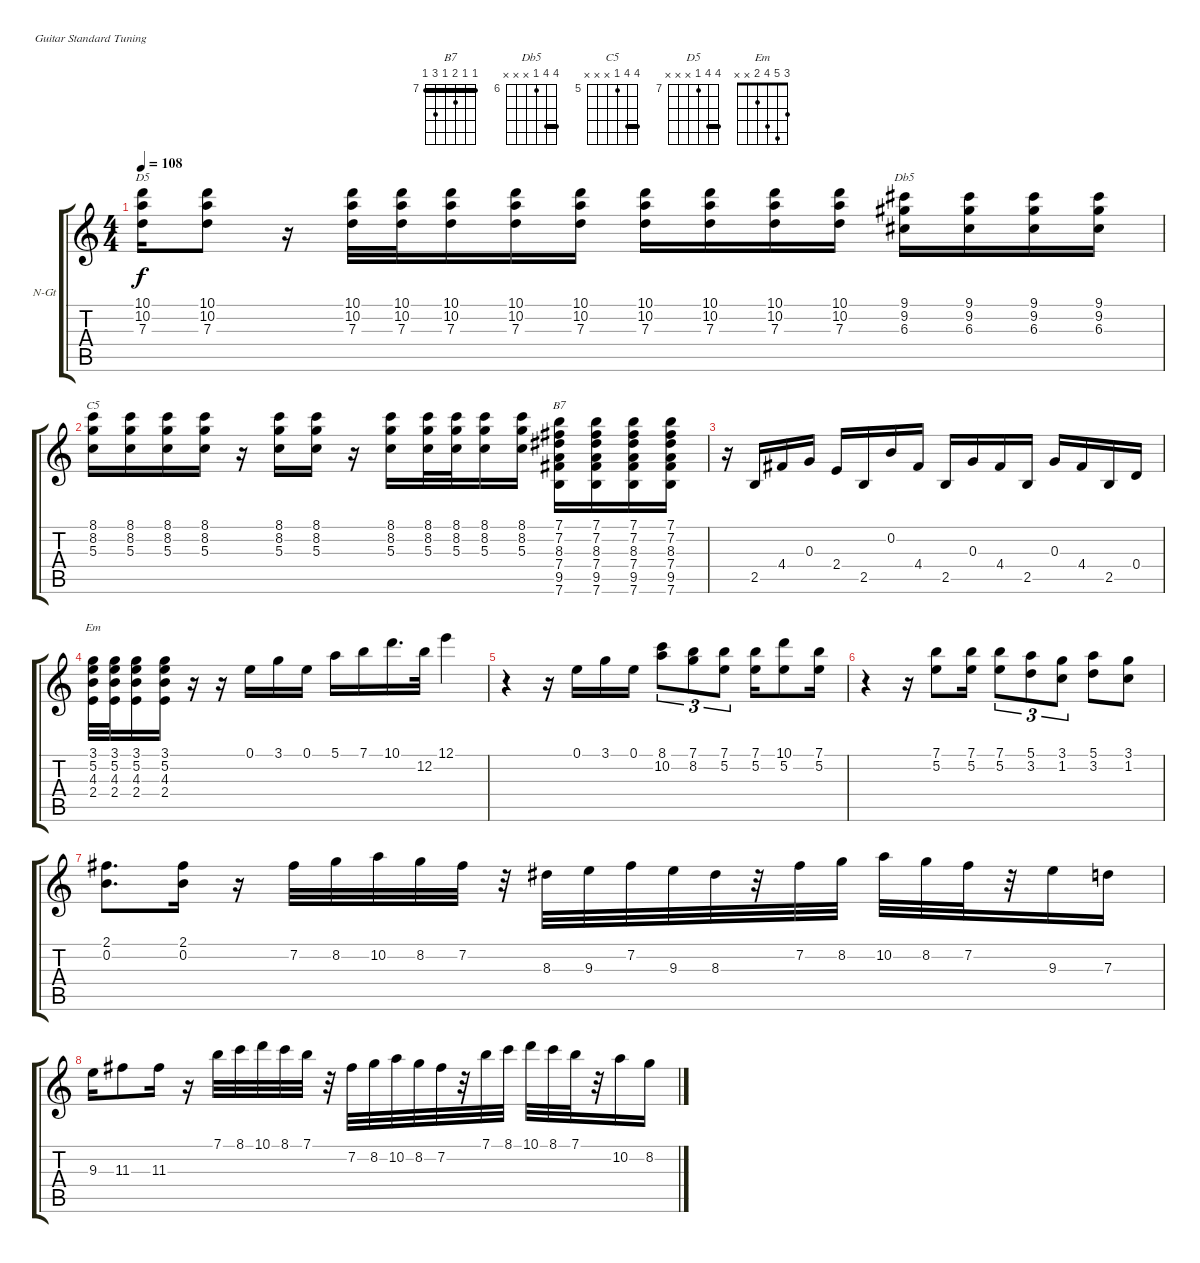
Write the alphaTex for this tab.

\bracketExtendMode groupsimilarinstruments
\firstSystemTrackNameOrientation horizontal
\otherSystemsTrackNameOrientation horizontal
\track ("Al Di Meola" "N-Gt") {instrument acousticguitarnylon}
\staff {score tabs}
\tuning (E4 B3 G3 D3 A2 E2)
\chord ("B7" 7 7 8 7 9 7) {firstfret 7 showfingering false barre (7 7 7)}
\chord ("Db5" 9 9 6 x x x) {firstfret 6 showfingering false barre 9}
\chord ("C5" 8 8 5 x x x) {firstfret 5 showfingering false barre 8}
\chord ("D5" 10 10 7 x x x) {firstfret 7 showfingering false barre 10}
\chord ("Em" 3 5 4 2 x x) {showfingering false}
\ts (4 4)
\tempo 108
\clef g2
\ks c
(10.1 10.2 7.3).16{ch "D5" dy f} (10.1 10.2 7.3).8 r.16 (10.1 10.2 7.3).32 (10.1 10.2 7.3).32 (10.1 10.2 7.3).16 (10.1 10.2 7.3).16 (10.1 10.2 7.3).16 (10.1 10.2 7.3).16 (10.1 10.2 7.3).16 (10.1 10.2 7.3).16 (10.1 10.2 7.3).16 (9.1 9.2 6.3).16{ch "Db5"} (9.1 9.2 6.3).16 (9.1 9.2 6.3).16 (9.1 9.2 6.3).16 |
(8.1 8.2 5.3).16{ch "C5"} (8.1 8.2 5.3).16 (8.1 8.2 5.3).16 (8.1 8.2 5.3).16 r.16 (8.1 8.2 5.3).16 (8.1 8.2 5.3).16 r.16 (8.1 8.2 5.3).16 (8.1 8.2 5.3).32 (8.1 8.2 5.3).32 (8.1 8.2 5.3).16 (8.1 8.2 5.3).16 (7.1 7.2 8.3 7.4 9.5 7.6).16{ch "B7"} (7.1 7.2 8.3 7.4 9.5 7.6).16 (7.1 7.2 8.3 7.4 9.5 7.6).16 (7.1 7.2 8.3 7.4 9.5 7.6).16 |
r.16 2.5.16 4.4.16 0.3.16 2.4.16 2.5.16 0.2.16 4.4.16 2.5.16 0.3.16 4.4.16 2.5.16 0.3.16 4.4.16 2.5.16 0.4.16 |
(3.1 5.2 4.3 2.4).32{ch "Em"} (3.1 5.2 4.3 2.4).32 (3.1 5.2 4.3 2.4).16 (3.1 5.2 4.3 2.4).16 r.16 r.16 0.1.16 3.1.16 0.1.16 5.1.16 7.1.16 10.1.16{d} 12.2.32 12.1.4 |
r.4 r.16 0.1.16 3.1.16 0.1.16 (8.1 10.2).8{tu (3 2)} (7.1 8.2).8{tu (3 2)} (7.1 5.2).8{tu (3 2)} (7.1 5.2).16 (10.1 5.2).8 (7.1 5.2).16 |
r.4 r.16 (7.1 5.2).8 (7.1 5.2).16 (7.1 5.2).8{tu (3 2)} (5.1 3.2).8{tu (3 2)} (3.1 1.2).8{tu (3 2)} (5.1 3.2).8 (3.1 1.2).8 |
(2.1 0.2).8{d} (2.1 0.2).16 r.16 7.2.32 8.2.32 10.2.32 8.2.32 7.2.32 r.32 8.3.32 9.3.32 7.2.32 9.3.32 8.3.32 r.32 7.2.32 8.2.32 10.2.32 8.2.32 7.2.32 r.32 9.3.16 7.3.16 |
9.3.16 11.3.8 11.3.16 r.16 7.1.32 8.1.32 10.1.32 8.1.32 7.1.32 r.32 7.2.32 8.2.32 10.2.32 8.2.32 7.2.32 r.32 7.1.32 8.1.32 10.1.32 8.1.32 7.1.32 r.32 10.2.16 8.2.16
